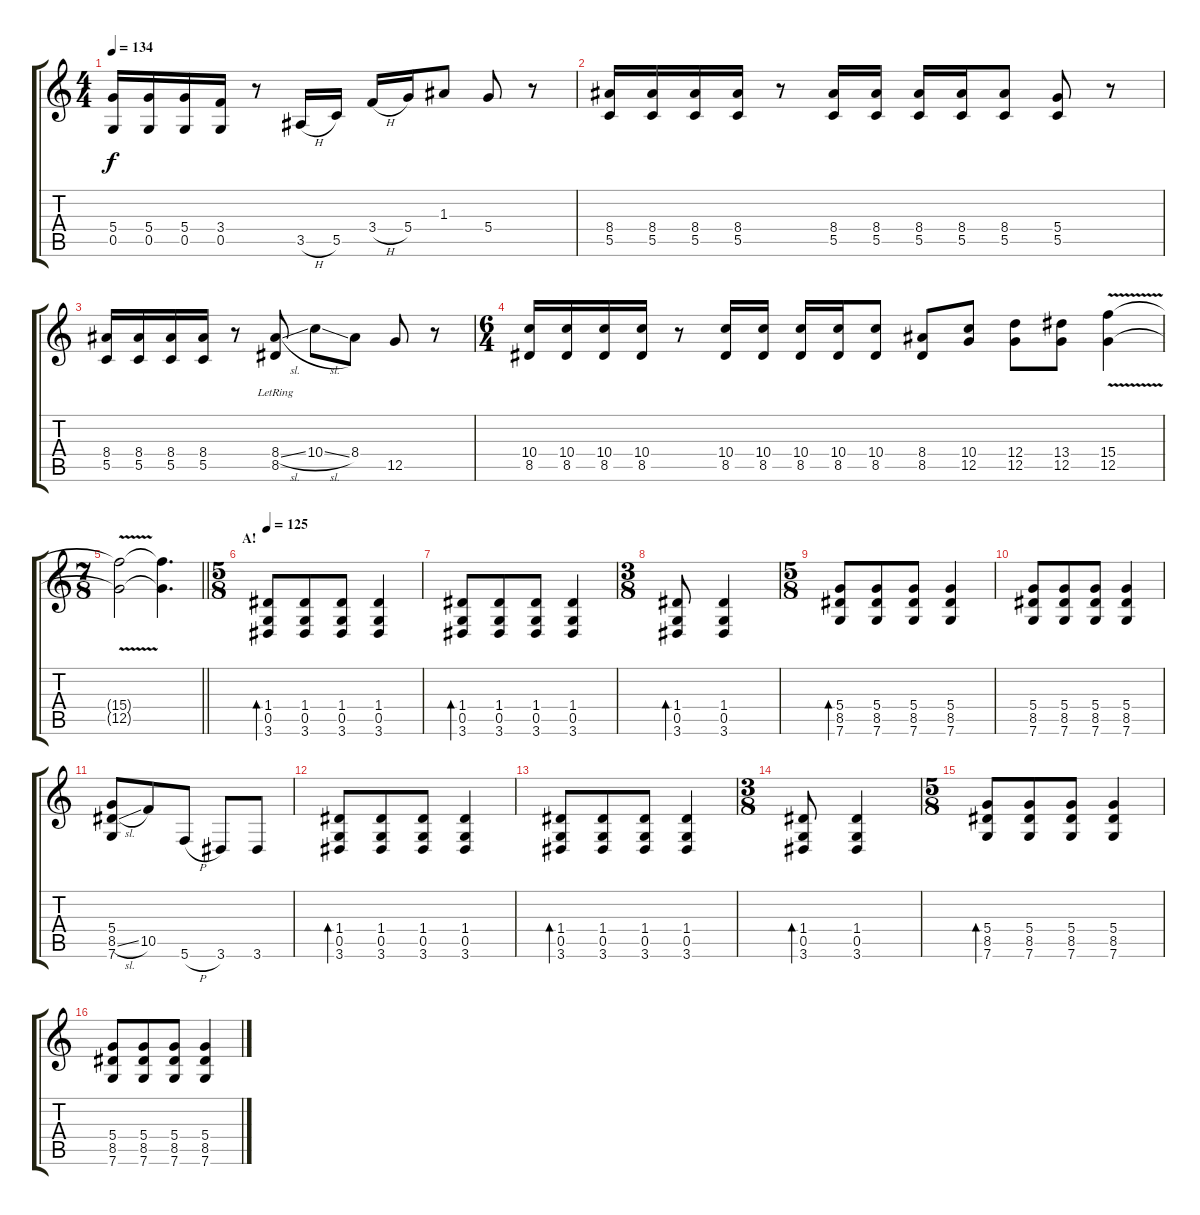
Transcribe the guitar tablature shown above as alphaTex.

\track "" {instrument electricguitarmuted}
\staff {score tabs}
\tuning (G4 E4 A3 D3 G2 C2) {hide}
\ts (4 4)
\tempo 134
\clef g2
\ks c
(5.4 0.5).16{dy f} (5.4 0.5).16 (5.4 0.5).16 (3.4 0.5).16 r.8 3.5{h}.16 5.5.16 3.4{h}.16 5.4.16 1.3.8 5.4.8 r.8 |
(8.4 5.5).16 (8.4 5.5).16 (8.4 5.5).16 (8.4 5.5).16 r.8 (8.4 5.5).16 (8.4 5.5).16 (8.4 5.5).16 (8.4 5.5).16 (8.4 5.5).8 (5.4 5.5).8 r.8 |
(8.4 5.5).16 (8.4 5.5).16 (8.4 5.5).16 (8.4 5.5).16 r.8 (8.4{sl} 8.5{lr}).8 10.4{sl}.8 8.4.8 12.5.8 r.8 |
\ts (6 4)
(10.4 8.5).16 (10.4 8.5).16 (10.4 8.5).16 (10.4 8.5).16 r.8 (10.4 8.5).16 (10.4 8.5).16 (10.4 8.5).16 (10.4 8.5).16 (10.4 8.5).8 (8.4 8.5).8 (10.4 12.5).8 (12.4 12.5).8 (13.4 12.5).8 (15.4{v} 12.5{v}).4 |
\ts (7 8)
\barLineRight lightlight
(15.4{t} 12.5{t}).2 (15.4{t} 12.5{t}).4{d} |
\ts (5 8)
\section ("" "A!")
\tempo 125
(1.4 0.5 3.6).8{bd 240} (1.4 0.5 3.6).8 (1.4 0.5 3.6).8 (1.4 0.5 3.6).4 |
(1.4 0.5 3.6).8{bd 240} (1.4 0.5 3.6).8 (1.4 0.5 3.6).8 (1.4 0.5 3.6).4 |
\ts (3 8)
(1.4 0.5 3.6).8{bd 240} (1.4 0.5 3.6).4 |
\ts (5 8)
(5.4 8.5 7.6).8{bd 240} (5.4 8.5 7.6).8 (5.4 8.5 7.6).8 (5.4 8.5 7.6).4 |
(5.4 8.5 7.6).8 (5.4 8.5 7.6).8 (5.4 8.5 7.6).8 (5.4 8.5 7.6).4 |
(5.4 8.5{sl} 7.6).8 10.5.8 5.6{h}.8 3.6.8 3.6.8 |
(1.4 0.5 3.6).8{bd 240} (1.4 0.5 3.6).8 (1.4 0.5 3.6).8 (1.4 0.5 3.6).4 |
(1.4 0.5 3.6).8{bd 240} (1.4 0.5 3.6).8 (1.4 0.5 3.6).8 (1.4 0.5 3.6).4 |
\ts (3 8)
(1.4 0.5 3.6).8{bd 240} (1.4 0.5 3.6).4 |
\ts (5 8)
(5.4 8.5 7.6).8{bd 240} (5.4 8.5 7.6).8 (5.4 8.5 7.6).8 (5.4 8.5 7.6).4 |
(5.4 8.5 7.6).8 (5.4 8.5 7.6).8 (5.4 8.5 7.6).8 (5.4 8.5 7.6).4
